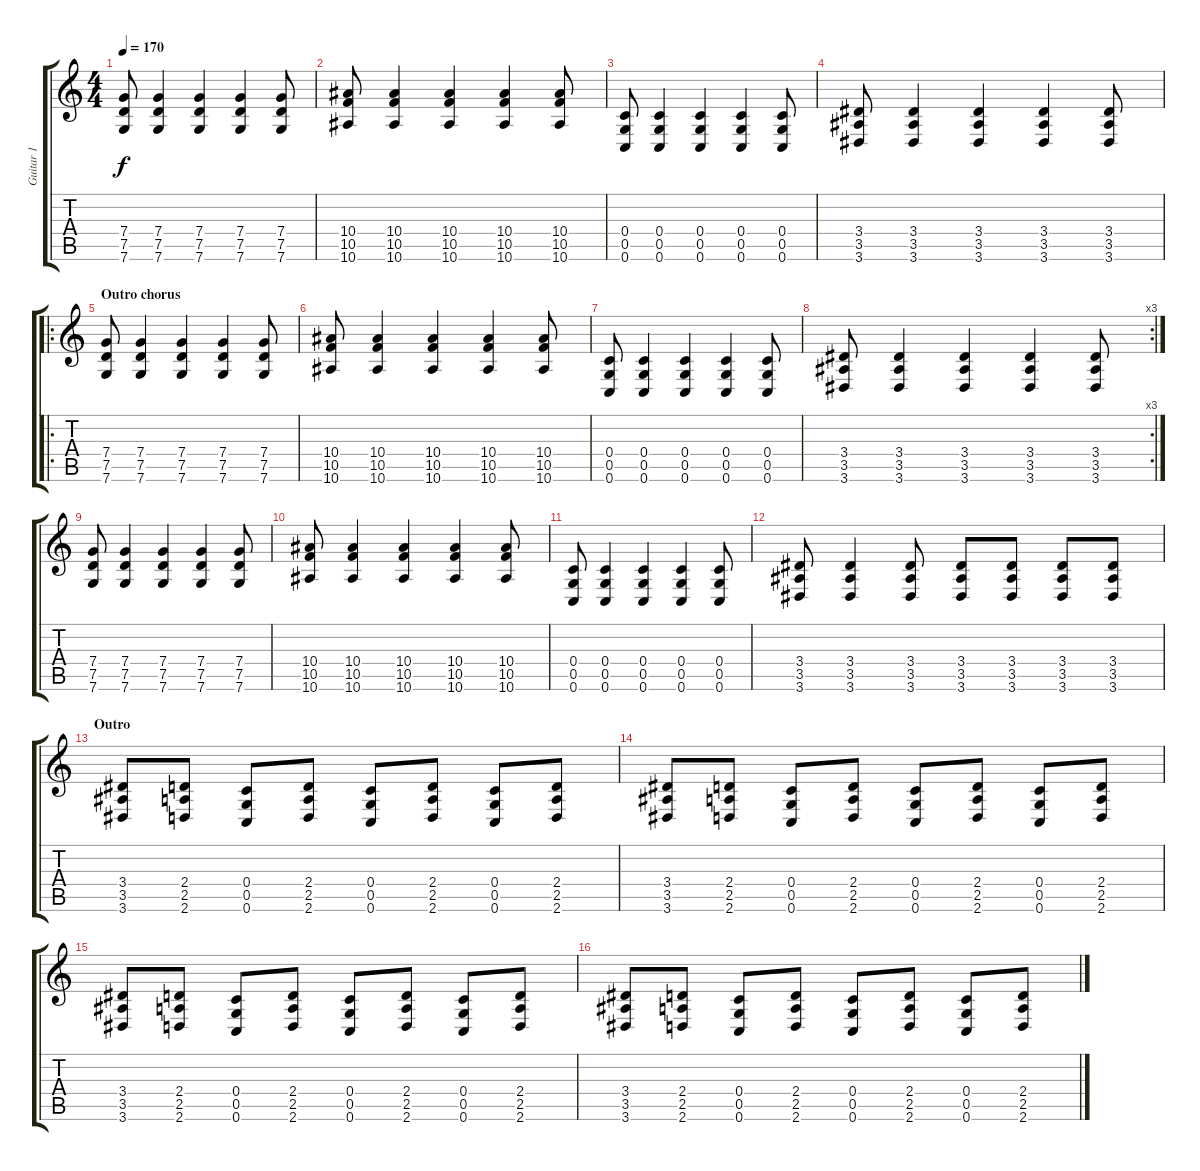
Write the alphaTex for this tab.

\track ("Guitar 1" "Guitar 1") {instrument distortionguitar}
\staff {score tabs}
\tuning (D4 A3 F3 C3 G2 C2) {hide}
\ts (4 4)
\tempo 170
\clef g2
\ks c
(7.4 7.5 7.6).8{dy f} (7.4 7.5 7.6).4 (7.4 7.5 7.6).4 (7.4 7.5 7.6).4 (7.4 7.5 7.6).8 |
(10.4 10.5 10.6).8 (10.4 10.5 10.6).4 (10.4 10.5 10.6).4 (10.4 10.5 10.6).4 (10.4 10.5 10.6).8 |
(0.4 0.5 0.6).8 (0.4 0.5 0.6).4 (0.4 0.5 0.6).4 (0.4 0.5 0.6).4 (0.4 0.5 0.6).8 |
(3.4 3.5 3.6).8 (3.4 3.5 3.6).4 (3.4 3.5 3.6).4 (3.4 3.5 3.6).4 (3.4 3.5 3.6).8 |
\ro
\section ("" "Outro chorus")
(7.4 7.5 7.6).8 (7.4 7.5 7.6).4 (7.4 7.5 7.6).4 (7.4 7.5 7.6).4 (7.4 7.5 7.6).8 |
(10.4 10.5 10.6).8 (10.4 10.5 10.6).4 (10.4 10.5 10.6).4 (10.4 10.5 10.6).4 (10.4 10.5 10.6).8 |
(0.4 0.5 0.6).8 (0.4 0.5 0.6).4 (0.4 0.5 0.6).4 (0.4 0.5 0.6).4 (0.4 0.5 0.6).8 |
\rc 3
(3.4 3.5 3.6).8 (3.4 3.5 3.6).4 (3.4 3.5 3.6).4 (3.4 3.5 3.6).4 (3.4 3.5 3.6).8 |
(7.4 7.5 7.6).8 (7.4 7.5 7.6).4 (7.4 7.5 7.6).4 (7.4 7.5 7.6).4 (7.4 7.5 7.6).8 |
(10.4 10.5 10.6).8 (10.4 10.5 10.6).4 (10.4 10.5 10.6).4 (10.4 10.5 10.6).4 (10.4 10.5 10.6).8 |
(0.4 0.5 0.6).8 (0.4 0.5 0.6).4 (0.4 0.5 0.6).4 (0.4 0.5 0.6).4 (0.4 0.5 0.6).8 |
(3.4 3.5 3.6).8 (3.4 3.5 3.6).4 (3.4 3.5 3.6).8 (3.4 3.5 3.6).8 (3.4 3.5 3.6).8 (3.4 3.5 3.6).8 (3.4 3.5 3.6).8 |
\section ("" "Outro")
(3.4 3.5 3.6).8 (2.4 2.5 2.6).8 (0.4 0.5 0.6).8 (2.4 2.5 2.6).8 (0.4 0.5 0.6).8 (2.4 2.5 2.6).8 (0.4 0.5 0.6).8 (2.4 2.5 2.6).8 |
(3.4 3.5 3.6).8 (2.4 2.5 2.6).8 (0.4 0.5 0.6).8 (2.4 2.5 2.6).8 (0.4 0.5 0.6).8 (2.4 2.5 2.6).8 (0.4 0.5 0.6).8 (2.4 2.5 2.6).8 |
(3.4 3.5 3.6).8 (2.4 2.5 2.6).8 (0.4 0.5 0.6).8 (2.4 2.5 2.6).8 (0.4 0.5 0.6).8 (2.4 2.5 2.6).8 (0.4 0.5 0.6).8 (2.4 2.5 2.6).8 |
(3.4 3.5 3.6).8 (2.4 2.5 2.6).8 (0.4 0.5 0.6).8 (2.4 2.5 2.6).8 (0.4 0.5 0.6).8 (2.4 2.5 2.6).8 (0.4 0.5 0.6).8 (2.4 2.5 2.6).8
